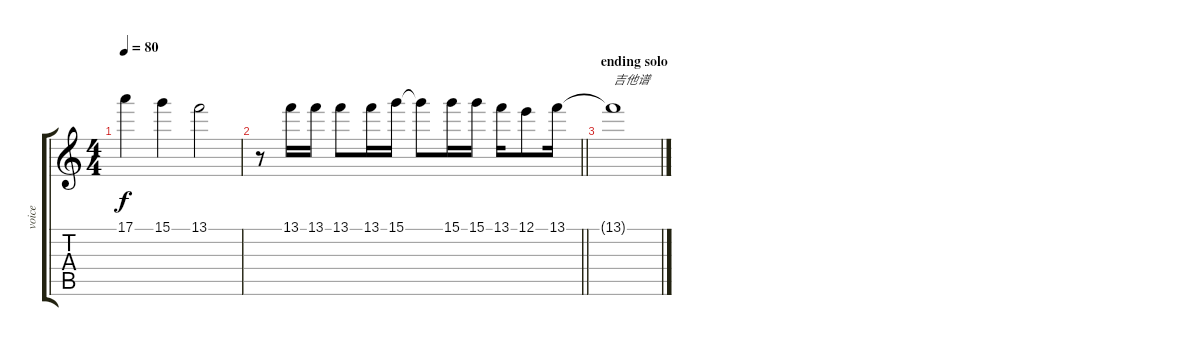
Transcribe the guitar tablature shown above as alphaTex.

\track ("voice" "voice") {instrument acousticguitarnylon}
\staff {score tabs}
\tuning (E4 B3 G3 D3 A2 E2) {hide}
\ts (4 4)
\tempo 80
\clef g2
\ks c
17.1.4{dy f} 15.1.4 13.1.2 |
\barLineRight lightlight
r.8 13.1.16 13.1.16 13.1.8 13.1.16 15.1.16 15.1{t}.8 15.1.16 15.1.16 13.1.16 12.1.8 13.1.16 |
\section ("" "ending solo")
13.1{t}.1{txt "吉他谱"}
